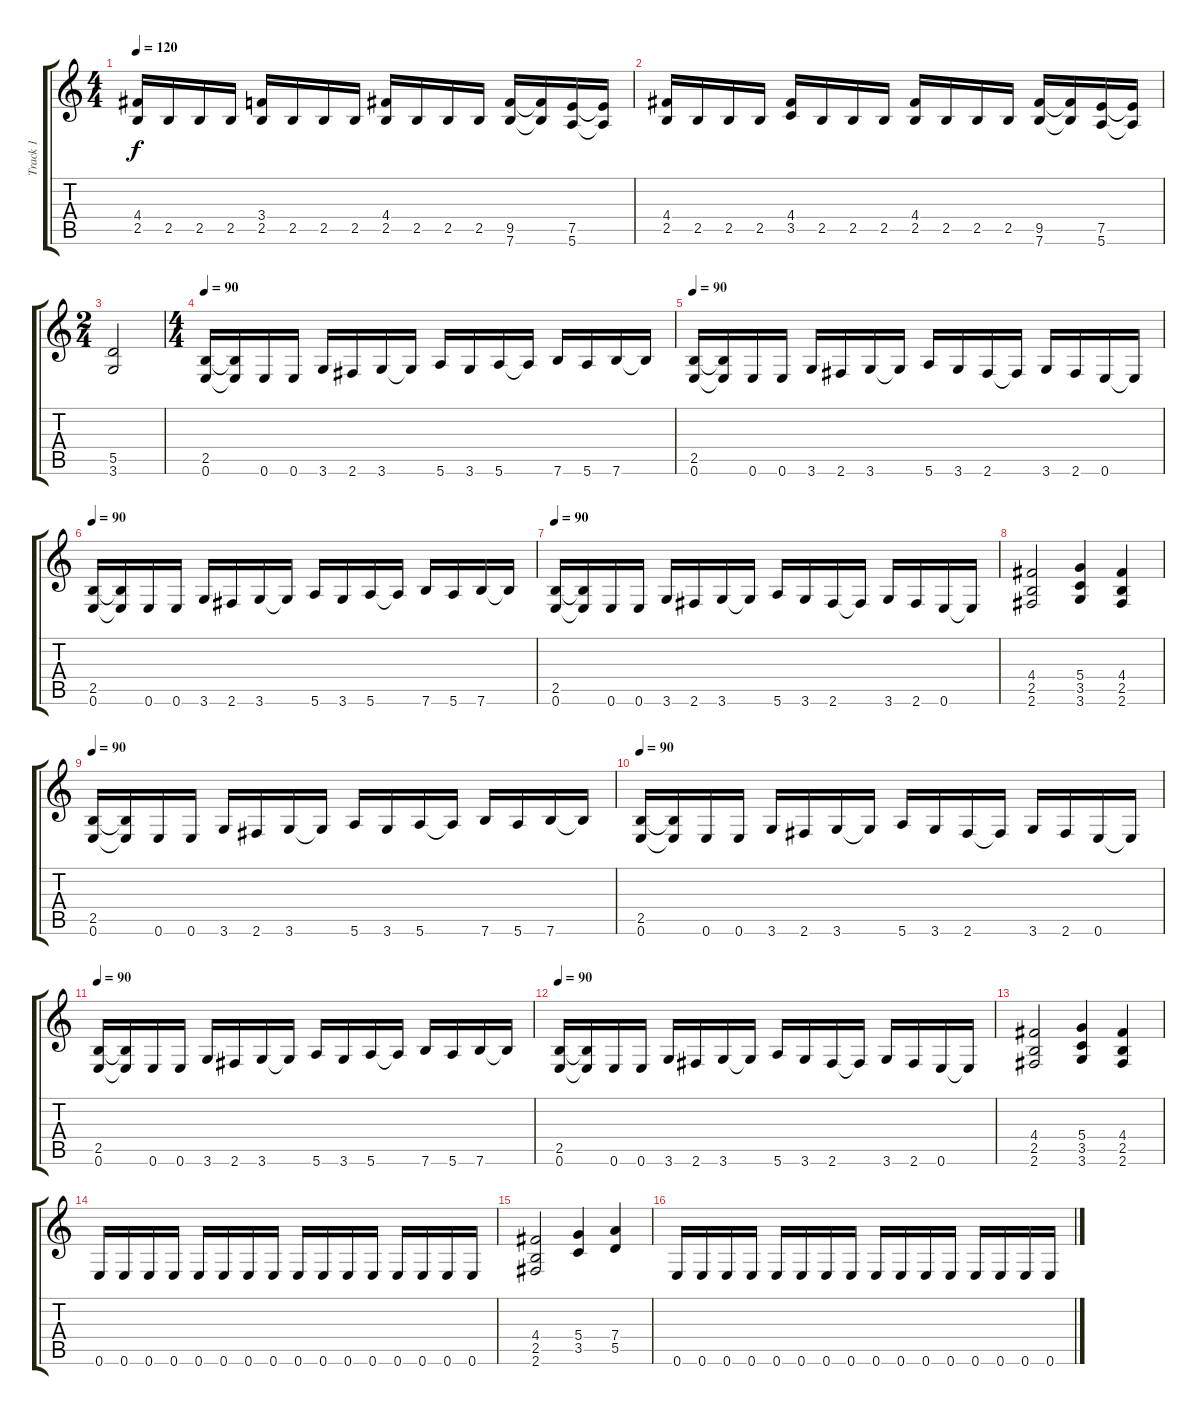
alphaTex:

\track ("Track 1" "Track 1") {instrument distortionguitar}
\staff {score tabs}
\tuning (E4 B3 G3 D3 A2 E2) {hide}
\ts (4 4)
\tempo 120
\clef g2
\ks c
(4.4 2.5).16{dy f} 2.5.16 2.5.16 2.5.16 (3.4 2.5).16 2.5.16 2.5.16 2.5.16 (4.4 2.5).16 2.5.16 2.5.16 2.5.16 (9.5 7.6).16 (9.5{t} 7.6{t}).16 (7.5 5.6).16 (7.5{t} 5.6{t}).16 |
(4.4 2.5).16 2.5.16 2.5.16 2.5.16 (4.4 3.5).16 2.5.16 2.5.16 2.5.16 (4.4 2.5).16 2.5.16 2.5.16 2.5.16 (9.5 7.6).16 (9.5{t} 7.6{t}).16 (7.5 5.6).16 (7.5{t} 5.6{t}).16 |
\ts (2 4)
(5.5 3.6).2 |
\ts (4 4)
\tempo 90
(2.5 0.6).16 (2.5{t} 0.6{t}).16 0.6.16 0.6.16 3.6.16 2.6.16 3.6.16 3.6{t}.16 5.6.16 3.6.16 5.6.16 5.6{t}.16 7.6.16 5.6.16 7.6.16 7.6{t}.16 |
\tempo 90
(2.5 0.6).16 (2.5{t} 0.6{t}).16 0.6.16 0.6.16 3.6.16 2.6.16 3.6.16 3.6{t}.16 5.6.16 3.6.16 2.6.16 2.6{t}.16 3.6.16 2.6.16 0.6.16 0.6{t}.16 |
\tempo 90
(2.5 0.6).16 (2.5{t} 0.6{t}).16 0.6.16 0.6.16 3.6.16 2.6.16 3.6.16 3.6{t}.16 5.6.16 3.6.16 5.6.16 5.6{t}.16 7.6.16 5.6.16 7.6.16 7.6{t}.16 |
\tempo 90
(2.5 0.6).16 (2.5{t} 0.6{t}).16 0.6.16 0.6.16 3.6.16 2.6.16 3.6.16 3.6{t}.16 5.6.16 3.6.16 2.6.16 2.6{t}.16 3.6.16 2.6.16 0.6.16 0.6{t}.16 |
(4.4 2.5 2.6).2 (5.4 3.5 3.6).4 (4.4 2.5 2.6).4 |
\tempo 90
(2.5 0.6).16 (2.5{t} 0.6{t}).16 0.6.16 0.6.16 3.6.16 2.6.16 3.6.16 3.6{t}.16 5.6.16 3.6.16 5.6.16 5.6{t}.16 7.6.16 5.6.16 7.6.16 7.6{t}.16 |
\tempo 90
(2.5 0.6).16 (2.5{t} 0.6{t}).16 0.6.16 0.6.16 3.6.16 2.6.16 3.6.16 3.6{t}.16 5.6.16 3.6.16 2.6.16 2.6{t}.16 3.6.16 2.6.16 0.6.16 0.6{t}.16 |
\tempo 90
(2.5 0.6).16 (2.5{t} 0.6{t}).16 0.6.16 0.6.16 3.6.16 2.6.16 3.6.16 3.6{t}.16 5.6.16 3.6.16 5.6.16 5.6{t}.16 7.6.16 5.6.16 7.6.16 7.6{t}.16 |
\tempo 90
(2.5 0.6).16 (2.5{t} 0.6{t}).16 0.6.16 0.6.16 3.6.16 2.6.16 3.6.16 3.6{t}.16 5.6.16 3.6.16 2.6.16 2.6{t}.16 3.6.16 2.6.16 0.6.16 0.6{t}.16 |
(4.4 2.5 2.6).2 (5.4 3.5 3.6).4 (4.4 2.5 2.6).4 |
0.6.16 0.6.16 0.6.16 0.6.16 0.6.16 0.6.16 0.6.16 0.6.16 0.6.16 0.6.16 0.6.16 0.6.16 0.6.16 0.6.16 0.6.16 0.6.16 |
(4.4 2.5 2.6).2 (5.4 3.5).4 (7.4 5.5).4 |
0.6.16 0.6.16 0.6.16 0.6.16 0.6.16 0.6.16 0.6.16 0.6.16 0.6.16 0.6.16 0.6.16 0.6.16 0.6.16 0.6.16 0.6.16 0.6.16
